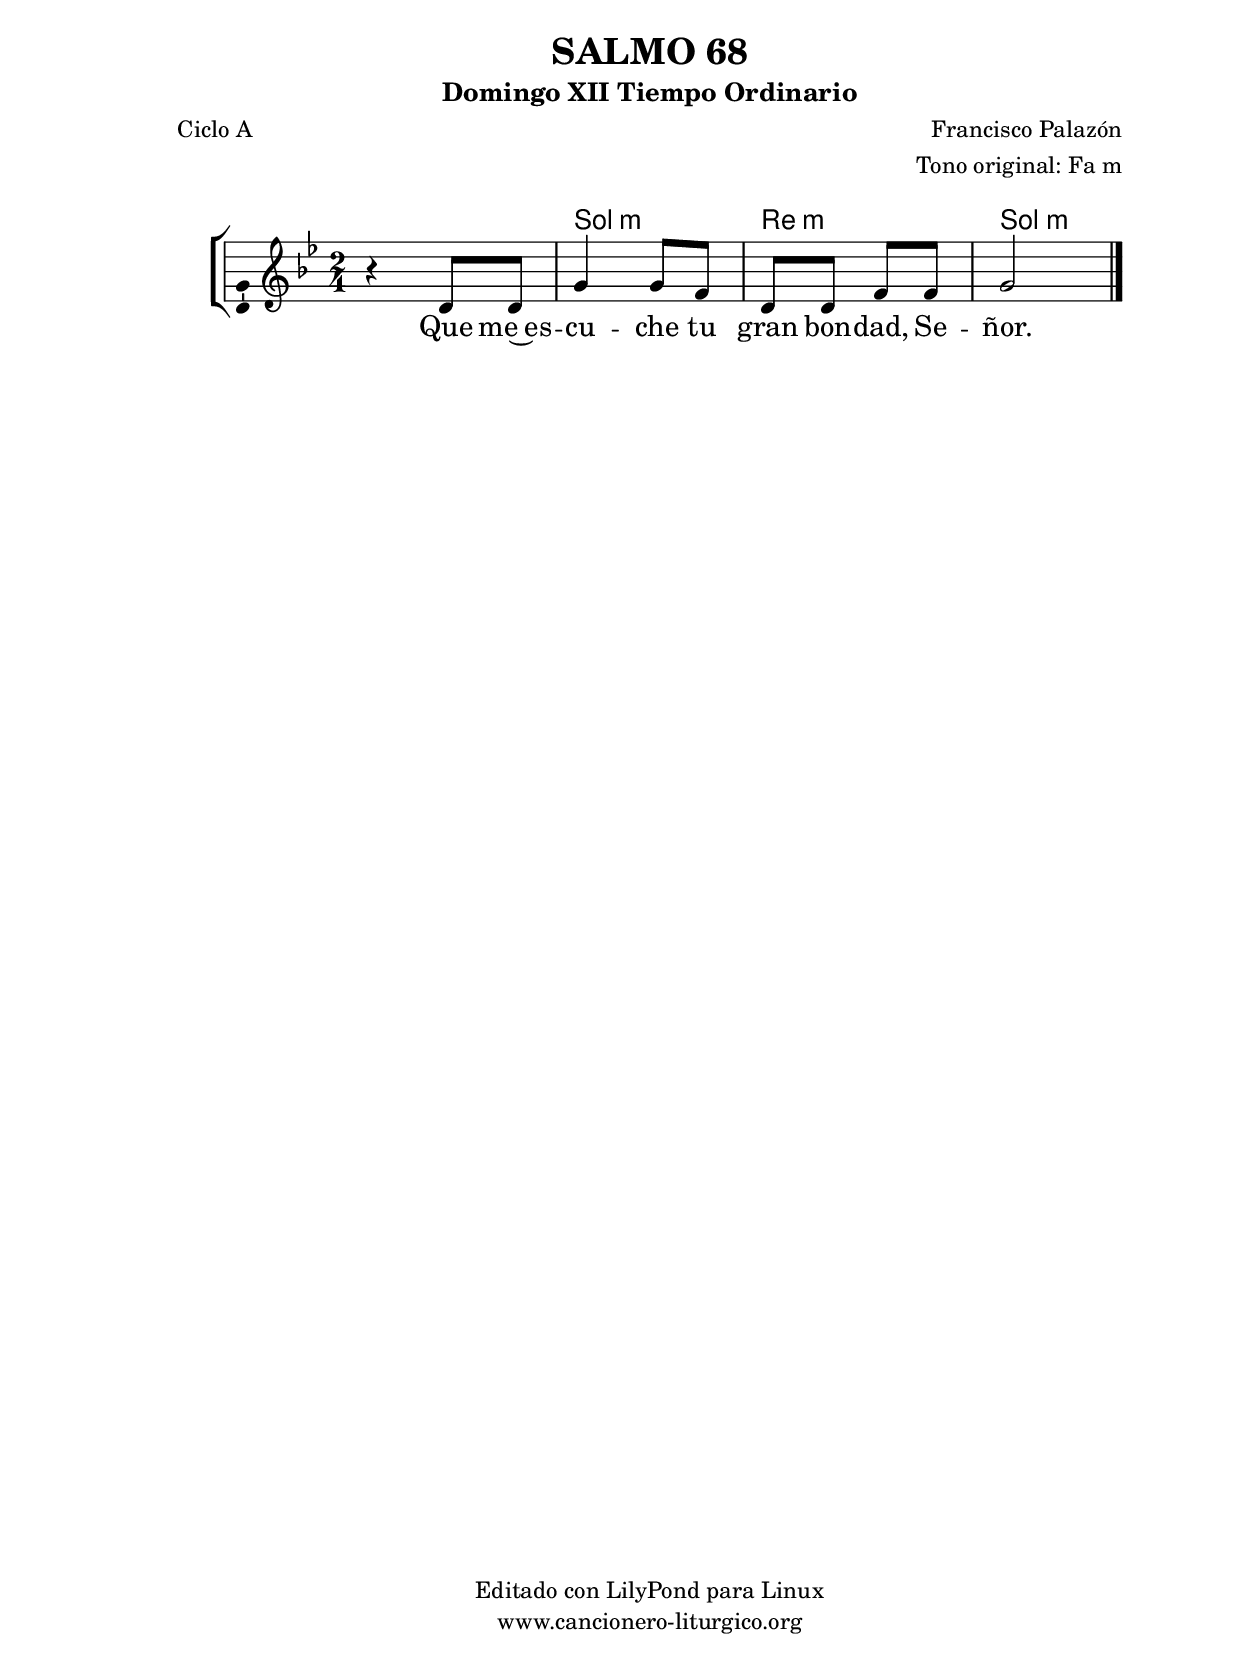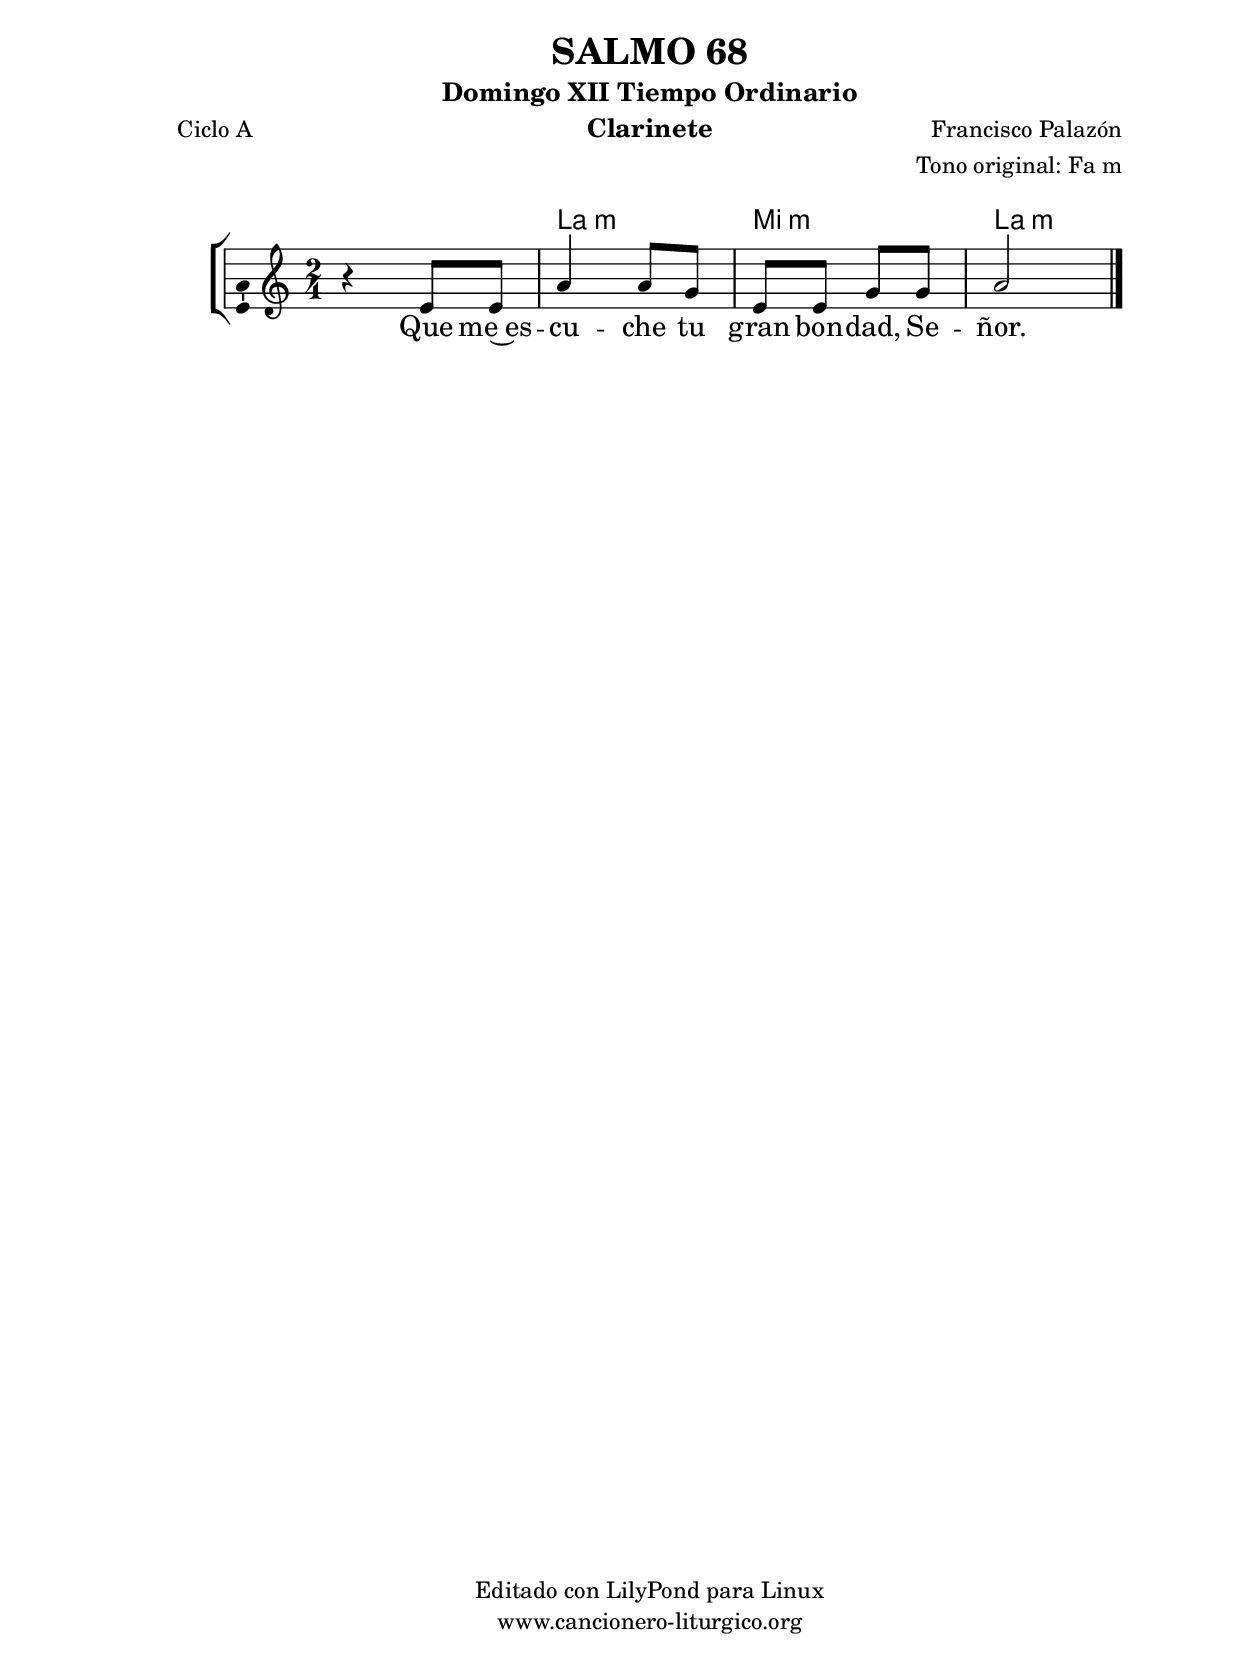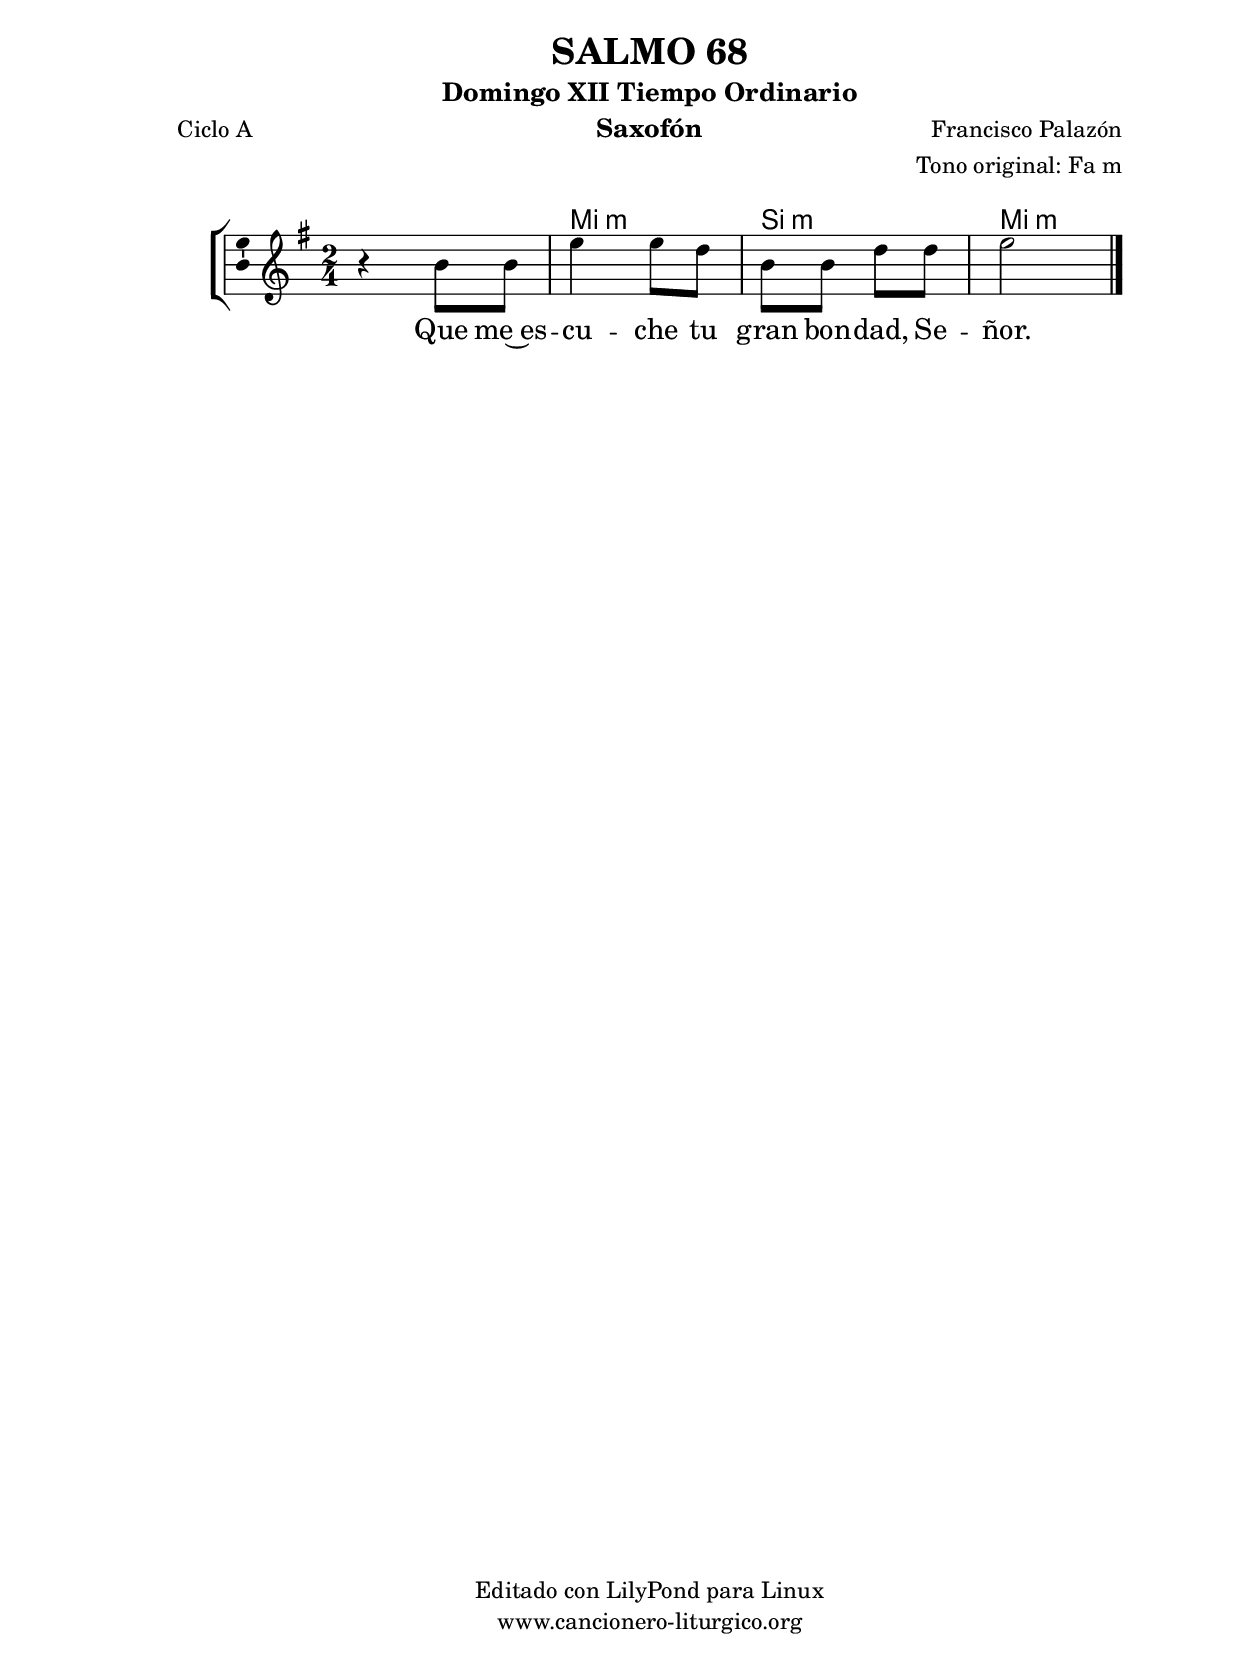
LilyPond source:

%
%para convertir .midi en .wav:
%timidity filename.midi -Ow -o finename.wav
%
%
%Para convertir de .wav a .mp3:
%lame -h -m j filename.wav
%
%
%para escuchar el midi:
%timidity nombrefichero.midi
%


%versión de lilypond para la que se ha escrito esta partitura:
\version "2.16.0"

	%Tamaño papel
	#(set-default-paper-size "a4")
	%Tamaño partitura
	#(set-global-staff-size 20)
	%No responde al pulsar sobre una nota
	#(ly:set-option 'point-and-click #f)

%parámetros del encabezamiento:
\header {
	title = "SALMO 68"
	subtitle = "Domingo XII Tiempo Ordinario"
	composer = "Francisco Palazón"
	poet = "Ciclo A"
	meter = ""
	arranger = "Tono original: Fa m"
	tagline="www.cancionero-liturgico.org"
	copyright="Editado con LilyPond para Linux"
	}

%parámetros asociados al papel:
\paper  {
	oddHeaderMarkup = \markup {\fill-line { \on-the-fly #not-first-page \fromproperty #'header:title \on-the-fly #not-first-page \fromproperty #'header:composer }}
	evenHeaderMarkup = \markup {\fill-line { \fromproperty #'header:composer \fromproperty #'header:title }}
	#(set-paper-size "a4")
	print-page-number = ##f
	first-page-number = 1
	print-first-page-number = ##f
%	head-separation = 3.0 \cm
	top-margin = 2.0 \cm
	bottom-margin = 0.5\cm
%%%	bottom-margin = -1.0\cm
	left-margin = 3.0 \cm
	line-width = 16.0 \cm 
	indent = 8\mm
	interscoreline = 2.\mm
	between-system-space = 15\mm
%	para que las partituras no llenen la hoja:
	ragged-bottom = ##t
%	idem para la última hoja:
	ragged-last-bottom = ##f
%	para que las partituras llenen el ancho del papel:
	ragged-last = ##f
	after-title-space = 2.5 \cm
%page-count=1
%system-count=1

	%Flexible Vertical Spacing
%	markup-markup-spacing =
%	#'((basic-distance . 15) (minimum-distance . 15) (padding . 3))
	markup-system-spacing =
	#'((basic-distance . 15) (minimum-distance . 15) (padding . 3))
	system-system-spacing =
	#'((basic-distance . 15) (minimum-distance . 15) (padding . 3))
	score-system-spacing =
	#'((basic-distance . 15) (minimum-distance . 15) (padding . 5))
%	top-system-spacing = % header
%	#'((basic-distance . 8) (minimum-distance . 0) (padding . 3))
%	top-markup-spacing =
%	#'((basic-distance . 20) (minimum-distance . 20) (padding . 3))
	last-bottom-spacing = % footer
	#'((basic-distance . 5) (minimum-distance . 5) (padding . 3))
%	score-markup-spacing =
%	#'((basic-distance . 16) (minimum-distance . 13) (padding . 3))

	}


%parámetros que afectan a toda la partitura:
global =  {
	%clave de sol (G):
	\clef G
	%armadura:
	\transpose f g
	\key f \minor
	\tempo 4=80
	\set Score.tempoHideNote = ##t
	}


acordes = {
	\italianChords
	\chordmode {
	\transpose f g
{
s2
f2:m c:m f:m

	}
	}
}


melodia = 
{
	\transpose f g
	\relative c'{
	\time 2/4

r4 c8 c
f4 f8 ees
c8 c ees ees
f2

	\bar "|."
	}
	}


texto = \lyricmode {
Que me~es -- cu -- che tu gran bon -- dad, Se -- ñor.
	}


acordesStaff = \context ChordNames = acordesStaff <<
	\set chordChanges = ##t
	\acordes
	>>


vozStaff = \context Voice = vozStaff
\with {\consists "Ambitus_engraver"}
<<
%	\set Staff.instrumentName = ""
%	\set Staff.shortInstrumentName = ""
%	\set Staff.midiInstrument = #"clarinet"
%	\set Staff.midiInstrument = #"cello"
%	\set Staff.midiInstrument = #"flute"
	\set Staff.midiInstrument = #"electric guitar (jazz)"
%	\set Staff.midiInstrument = #"english horn"
%	\set Staff.midiInstrument = #"violin"
%	\set Staff.midiInstrument = #"glockenspiel"
	\set Staff.midiMinimumVolume = #0.7
	\set Staff.midiMaximumVolume = #0.9
	\global
	\melodia
	>>


textoStaff = \context Lyrics = textoStaff <<
	\lyricsto vozStaff \texto
	>>

\book {
	\score {
		\context ChoirStaff {
			\override StaffGroup.SystemStartBracket #'collapse-height = #1
			\override Score.SystemStartBar #'collapse-height = #1
			<<
			\acordesStaff
			\vozStaff
			\textoStaff
			>>
			}
		\layout {
	    		\context {
				\Lyrics
				\override LyricText #'font-size = #2
				}
	   		 \context {
				\Score
				%fontSize = #3
				\override StaffSymbol #'staff-space = #(magstep +3)
				%\override Beam #'thickness = #0.55
				%\override SpacingSpanner #'spacing-increment = #1.0
				%\override Slur #'height-limit = #1.5
				}
			}
		}
	\score {
		\unfoldRepeats
		\context ChoirStaff {
			<<
			\acordesStaff
			\vozStaff
			>>
			}
		\midi {
	  		\context {
	  			\Score
				tempoWholesPerMinute = #(ly:make-moment 70 4)
				}
			}
		}
	}

%Partitura para clarinete
#(define output-suffix "C")
\book {
	\header{
		instrument = "Clarinete"
		}
	\score {
		\context ChoirStaff {
			\override StaffGroup.SystemStartBracket #'collapse-height = #1
			\override Score.SystemStartBar #'collapse-height = #1
\transpose c d
			<<
			\acordesStaff
			\vozStaff
			\textoStaff
			>>
			}
		\layout {
	    		\context {
				\Lyrics
				\override LyricText #'font-size = #2
				}
	   		 \context {
				\Score
				\override StaffSymbol #'staff-space = #(magstep +3)
				}
			}
		}
	}

%Partitura para saxofón
#(define output-suffix "S")
\book {
	\header{
		instrument = "Saxofón"
		}
	\score {
		\context ChoirStaff {
			\override StaffGroup.SystemStartBracket #'collapse-height = #1
			\override Score.SystemStartBar #'collapse-height = #1
\transpose c a
			<<
			\acordesStaff
			\vozStaff
			\textoStaff
			>>
			}
		\layout {
	    		\context {
				\Lyrics
				\override LyricText #'font-size = #2
				}
	   		 \context {
				\Score
				\override StaffSymbol #'staff-space = #(magstep +3)
				}
			}
		}
	}

